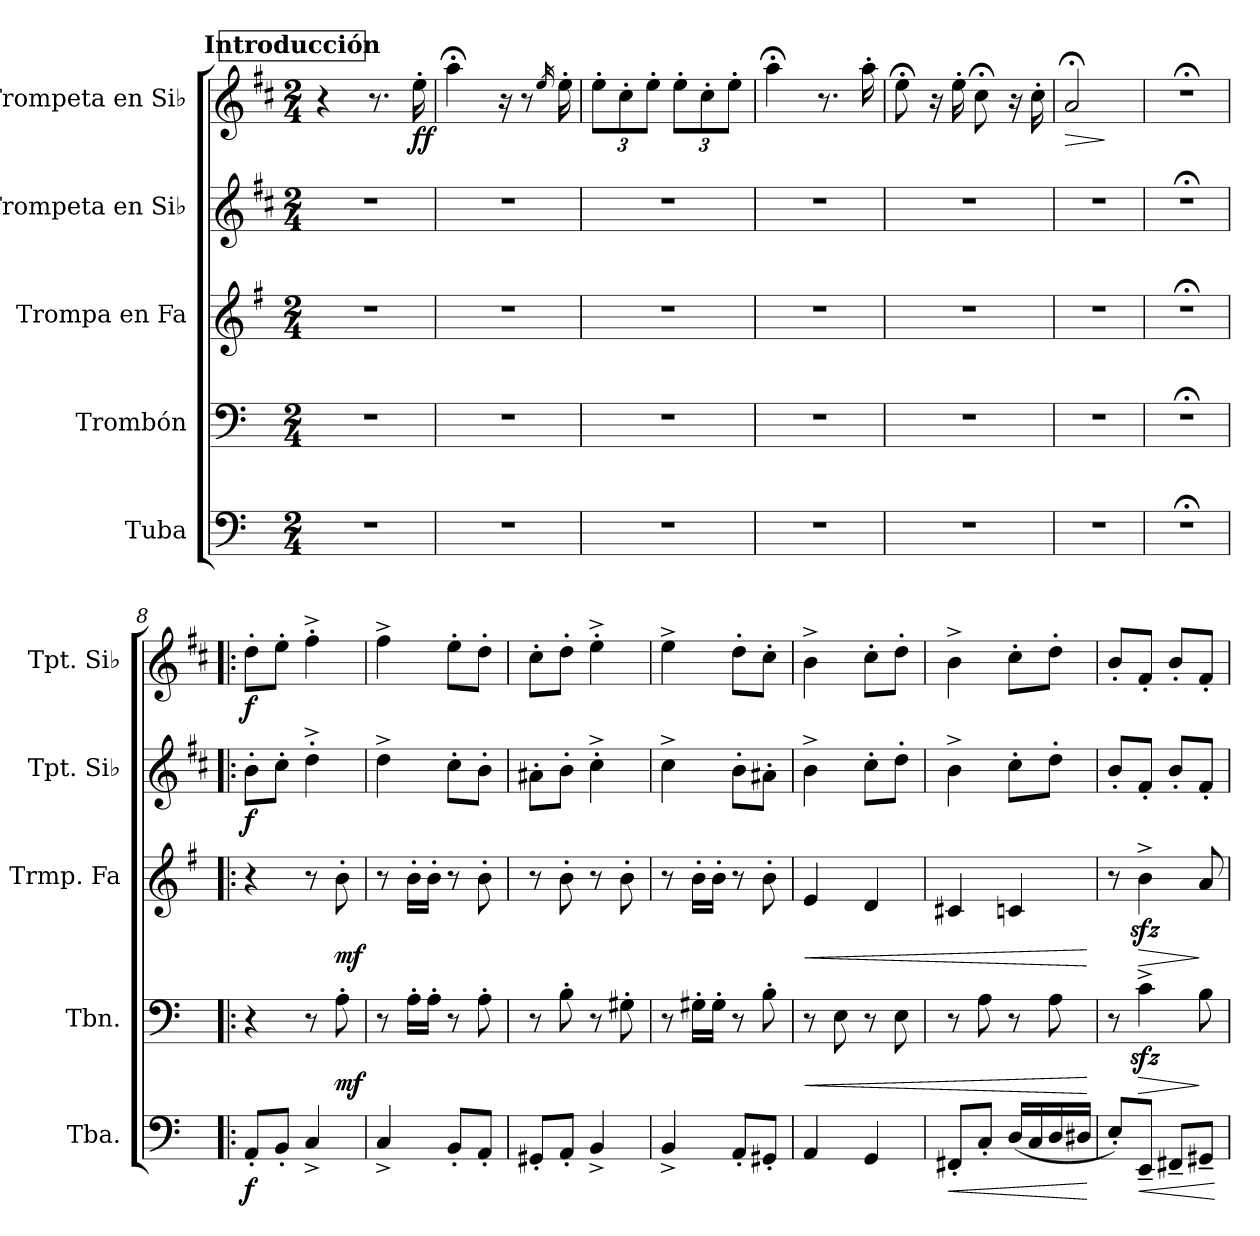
**kern	**dynam	**kern	**dynam	**kern	**dynam	**kern	**dynam	**kern	**dynam
*part5	*part5	*part4	*part4	*part3	*part3	*part2	*part2	*part1	*part1
*staff5	*staff5	*staff4	*staff4	*staff3	*staff3	*staff2	*staff2	*staff1	*staff1
*I"Tuba	*	*I"Trombón	*	*I"Trompa en Fa	*	*I"Trompeta en Si♭	*	*I"Trompeta en Si♭	*
*I'Tba.	*	*I'Tbn.	*	*I'Trmp. Fa	*	*I'Tpt. Si♭	*	*I'Tpt. Si♭	*
*clefF4	*	*clefF4	*	*clefG2	*	*clefG2	*	*clefG2	*
*	*	*	*	*ITrd4c7	*	*ITrd1c2	*	*ITrd1c2	*
*k[]	*	*k[]	*	*k[]	*	*k[]	*	*k[]	*
*M2/4	*	*M2/4	*	*M2/4	*	*M2/4	*	*M2/4	*
*MM86	*	*MM86	*	*MM86	*	*MM86	*	*MM86	*
!!LO:REH:place=s1:a:fs=14:t=Introducción
=1	=1	=1	=1	=1	=1	=1	=1	=1	=1
2r	.	2r	.	2r	.	2r	.	4r	.
.	.	.	.	.	.	.	.	8.r	.
!	!	!	!	!	!	!	!	!	!LO:DY:b
.	.	.	.	.	.	.	.	16dd'\	ff
=2	=2	=2	=2	=2	=2	=2	=2	=2	=2
2r	.	2r	.	2r	.	2r	.	4gg;<\	.
.	.	.	.	.	.	.	.	16r	.
.	.	.	.	.	.	.	.	8r	.
.	.	.	.	.	.	.	.	16qdd/	.
.	.	.	.	.	.	.	.	16dd'\	.
=3	=3	=3	=3	=3	=3	=3	=3	=3	=3
*	*	*	*	*	*	*	*	*Xbrackettup	*
2r	.	2r	.	2r	.	2r	.	12dd'\L	.
.	.	.	.	.	.	.	.	12b'\	.
.	.	.	.	.	.	.	.	12dd'\J	.
.	.	.	.	.	.	.	.	12dd'\L	.
.	.	.	.	.	.	.	.	12b'\	.
.	.	.	.	.	.	.	.	12dd'\J	.
=4	=4	=4	=4	=4	=4	=4	=4	=4	=4
2r	.	2r	.	2r	.	2r	.	4gg;<\	.
.	.	.	.	.	.	.	.	8.r	.
.	.	.	.	.	.	.	.	16gg'\	.
=5	=5	=5	=5	=5	=5	=5	=5	=5	=5
2r	.	2r	.	2r	.	2r	.	8dd;<\	.
.	.	.	.	.	.	.	.	16r	.
.	.	.	.	.	.	.	.	16dd'\	.
.	.	.	.	.	.	.	.	8b;<\	.
.	.	.	.	.	.	.	.	16r	.
.	.	.	.	.	.	.	.	16b'\	.
=6	=6	=6	=6	=6	=6	=6	=6	=6	=6
!	!	!	!	!	!	!	!	!	!LO:HP:b
2r	.	2r	.	2r	.	2r	.	2g;</	>
.	.	.	.	.	.	.	.	.	]
=7	=7	=7	=7	=7	=7	=7	=7	=7	=7
2r;<	.	2r;<	.	2r;<	.	2r;<	.	2r;<	.
!!LO:PB:g=z
=8!|:	=8!|:	=8!|:	=8!|:	=8!|:	=8!|:	=8!|:	=8!|:	=8!|:	=8!|:
!!LO:REH:place=s1:a:fs=14:t=Waka Waka
*	*	*	*	*	*	*	*	*MM108	*
!	!LO:DY:b	!	!	!	!	!	!LO:DY:b	!	!LO:DY:b
8AA'/L	f	4r	.	4r	.	8a'\L	f	8cc'\L	f
8BB'/J	.	.	.	.	.	8b'\J	.	8dd'\J	.
4C^/	.	8r	.	8r	.	4cc'^\	.	4ee'^\	.
!	!	!	!LO:DY:b	!	!LO:DY:b	!	!	!	!
.	.	8A'\	mf	8e'\	mf	.	.	.	.
=9	=9	=9	=9	=9	=9	=9	=9	=9	=9
4C^/	.	8r	.	8r	.	4cc^\	.	4ee^\	.
.	.	16A'\LL	.	16e'\LL	.	.	.	.	.
.	.	16A'\JJ	.	16e'\JJ	.	.	.	.	.
8BB'/L	.	8r	.	8r	.	8b'\L	.	8dd'\L	.
8AA'/J	.	8A'\	.	8e'\	.	8a'\J	.	8cc'\J	.
=10	=10	=10	=10	=10	=10	=10	=10	=10	=10
8GG#X'/L	.	8r	.	8r	.	8g#X'\L	.	8b'\L	.
8AA'/J	.	8B'\	.	8e'\	.	8a'\J	.	8cc'\J	.
4BB^/	.	8r	.	8r	.	4b'^\	.	4dd'^\	.
.	.	8G#X'\	.	8e'\	.	.	.	.	.
=11	=11	=11	=11	=11	=11	=11	=11	=11	=11
4BB^/	.	8r	.	8r	.	4b^\	.	4dd^\	.
.	.	16G#X'\LL	.	16e'\LL	.	.	.	.	.
.	.	16G#'\JJ	.	16e'\JJ	.	.	.	.	.
8AA'/L	.	8r	.	8r	.	8a'\L	.	8cc'\L	.
8GG#X'/J	.	8B'\	.	8e'\	.	8g#X'\J	.	8b'\J	.
=12	=12	=12	=12	=12	=12	=12	=12	=12	=12
!	!	!	!LO:HP:b	!	!LO:HP:b	!	!	!	!
4AA/	.	8r	<	4A/	<	4a^\	.	4a^\	.
.	.	8E\	.	.	.	.	.	.	.
4GG/	.	8r	.	4G/	.	8b'\L	.	8b'\L	.
.	.	8E\	.	.	.	8cc'\J	.	8cc'\J	.
=13	=13	=13	=13	=13	=13	=13	=13	=13	=13
!	!LO:HP:b	!	!	!	!	!	!	!	!
8FF#X'/L	<	8r	.	4F#X/	.	4a^\	.	4a^\	.
8C'/J	.	8A\	.	.	.	.	.	.	.
(16D/LL	.	8r	.	4Fn/	.	8b'\L	.	8b'\L	.
16C/	.	.	.	.	.	.	.	.	.
16D/	.	8A\	.	.	.	8cc'\J	.	8cc'\J	.
16D#X/JJ	.	.	.	.	.	.	.	.	.
.	[	.	[	.	[	.	.	.	.
!!LO:LB:g=z
=14	=14	=14	=14	=14	=14	=14	=14	=14	=14
8E'/L)	.	8r	.	8r	.	8a'/L	.	8a'/L	.
!	!LO:HP:b	!	!LO:HP:b	!	!LO:HP:b	!	!	!	!
8EE~/J	<	4czz<^\	>	4ezz<^\	>	8e'/J	.	8e'/J	.
8FF#X~/L	.	.	.	.	.	8a'/L	.	8a'/L	.
8GG#X~/J	.	8B\	]	8d/	]	8e'/J	.	8e'/J	.
.	[	.	.	.	.	.	.	.	.
=	=	=	=	=	=	=	=	=	=
*-	*-	*-	*-	*-	*-	*-	*-	*-	*-
